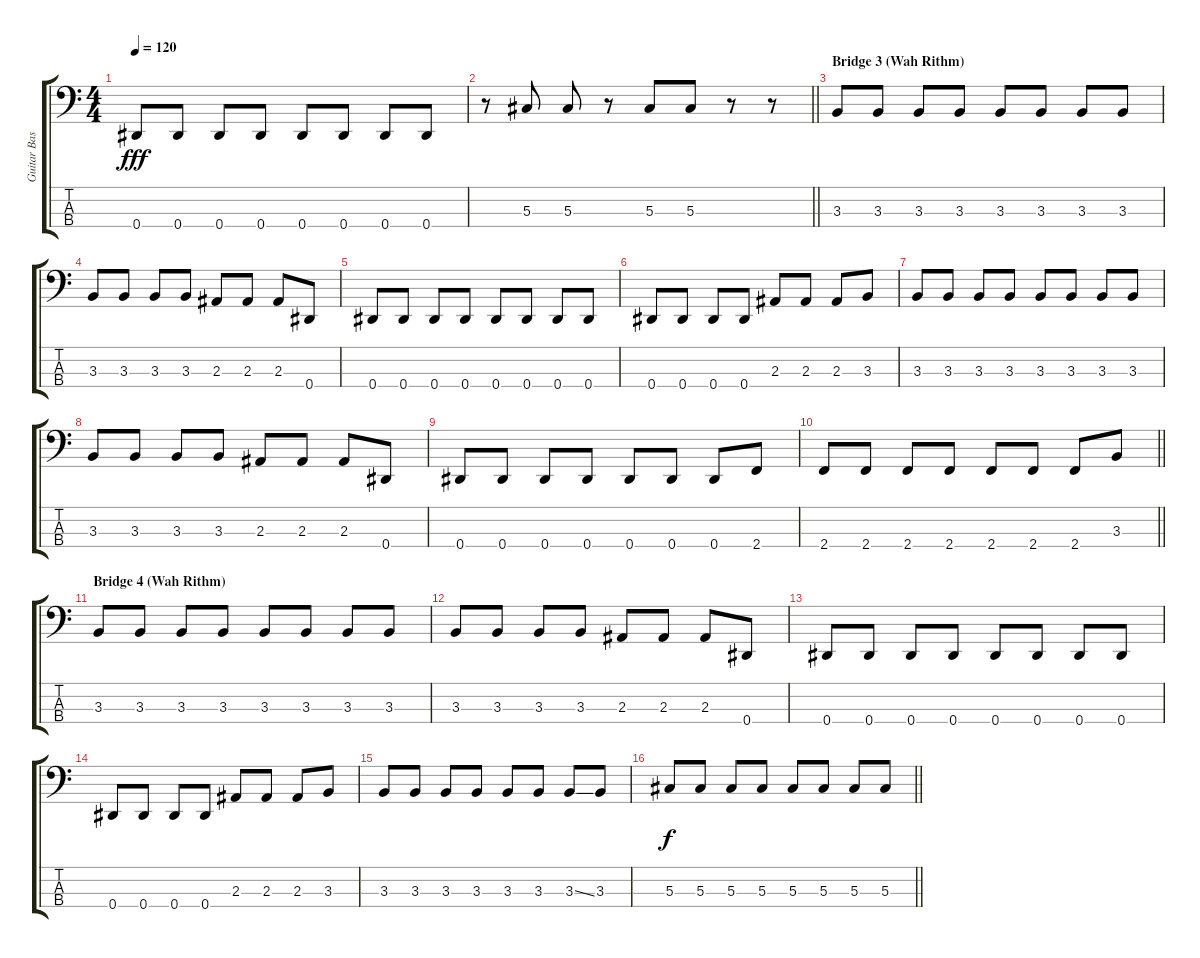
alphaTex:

\track ("Guitar Bass" "Guitar Bas") {instrument electricbassfinger}
\staff {score tabs}
\tuning (Gb2 Db2 Ab1 Eb1) {hide}
\ts (4 4)
\tempo 120
\clef f4
\ks c
0.4.8{dy fff} 0.4.8 0.4.8 0.4.8 0.4.8 0.4.8 0.4.8 0.4.8 |
\barLineRight lightlight
r.8 5.3.8 5.3.8 r.8 5.3.8 5.3.8 r.8 r.8 |
\section ("" "Bridge 3 (Wah Rithm)")
3.3.8 3.3.8 3.3.8 3.3.8 3.3.8 3.3.8 3.3.8 3.3.8 |
3.3.8 3.3.8 3.3.8 3.3.8 2.3.8 2.3.8 2.3.8 0.4.8 |
0.4.8 0.4.8 0.4.8 0.4.8 0.4.8 0.4.8 0.4.8 0.4.8 |
0.4.8 0.4.8 0.4.8 0.4.8 2.3.8 2.3.8 2.3.8 3.3.8 |
3.3.8 3.3.8 3.3.8 3.3.8 3.3.8 3.3.8 3.3.8 3.3.8 |
3.3.8 3.3.8 3.3.8 3.3.8 2.3.8 2.3.8 2.3.8 0.4.8 |
0.4.8 0.4.8 0.4.8 0.4.8 0.4.8 0.4.8 0.4.8 2.4.8 |
\barLineRight lightlight
2.4.8 2.4.8 2.4.8 2.4.8 2.4.8 2.4.8 2.4.8 3.3.8 |
\section ("" "Bridge 4 (Wah Rithm)")
3.3.8 3.3.8 3.3.8 3.3.8 3.3.8 3.3.8 3.3.8 3.3.8 |
3.3.8 3.3.8 3.3.8 3.3.8 2.3.8 2.3.8 2.3.8 0.4.8 |
0.4.8 0.4.8 0.4.8 0.4.8 0.4.8 0.4.8 0.4.8 0.4.8 |
0.4.8 0.4.8 0.4.8 0.4.8 2.3.8 2.3.8 2.3.8 3.3.8 |
3.3.8 3.3.8 3.3.8 3.3.8 3.3.8 3.3.8 3.3{ss}.8 3.3.8 |
\barLineRight lightlight
5.3.8{dy f} 5.3.8 5.3.8 5.3.8 5.3.8 5.3.8 5.3.8 5.3.8
